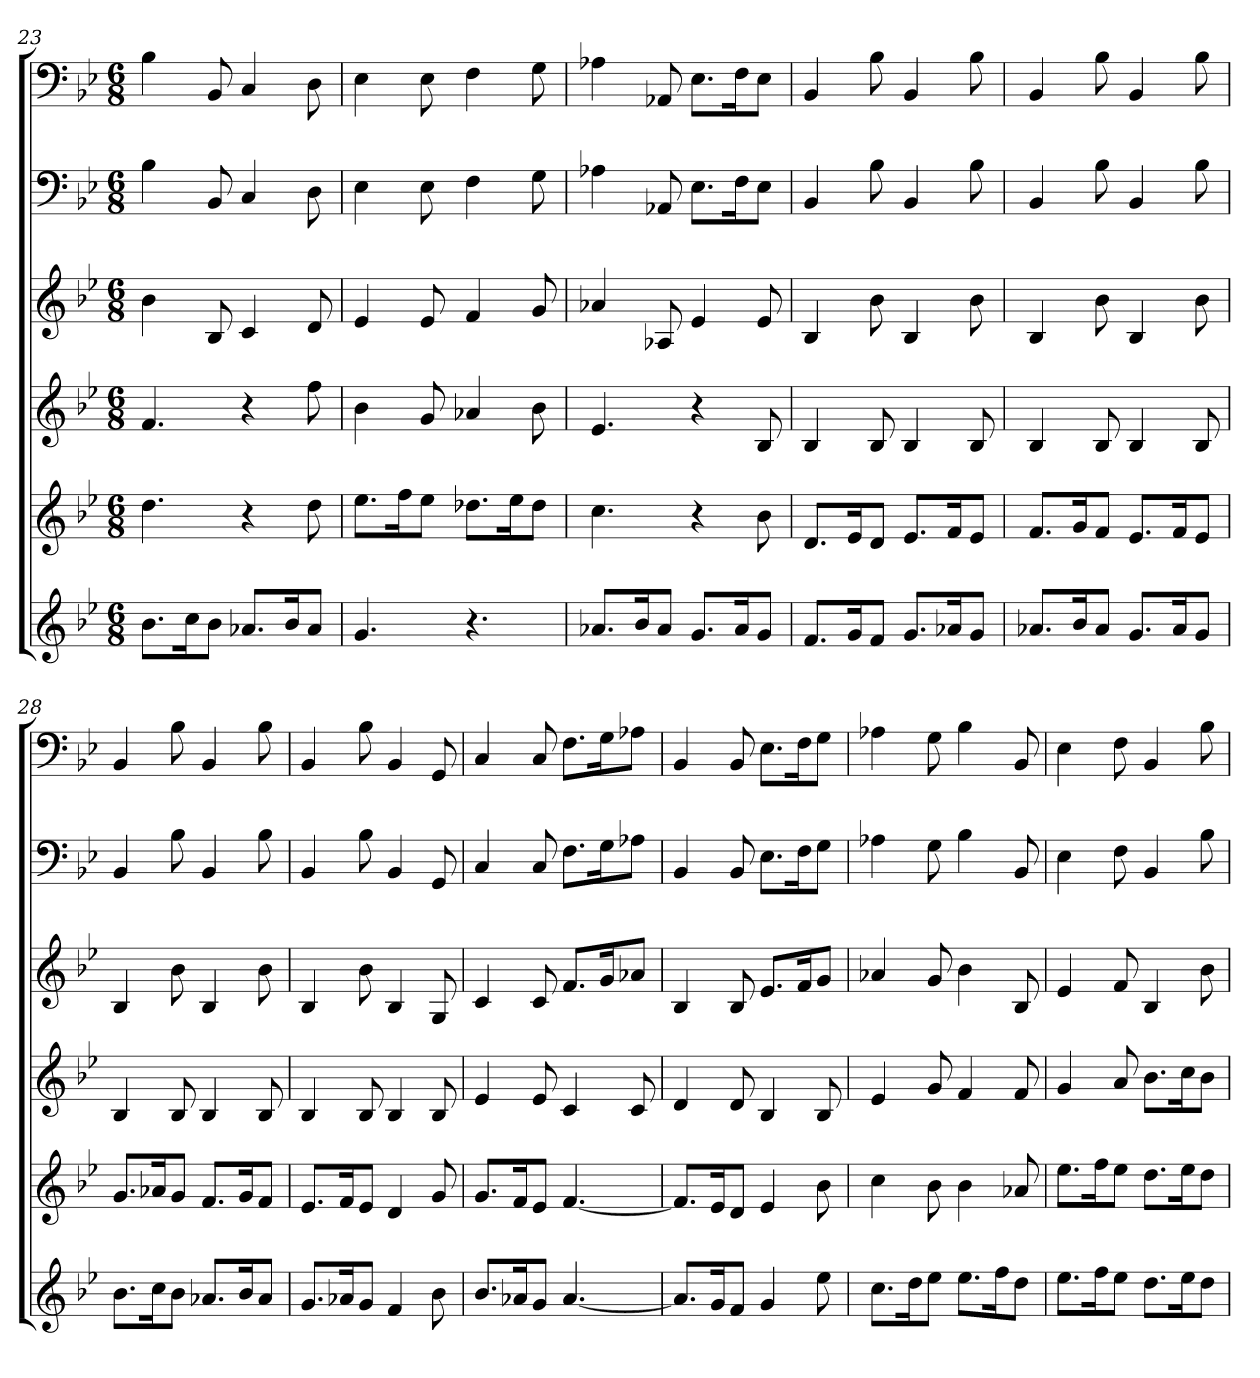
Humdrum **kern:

**kern	**kern	**kern	**kern	**kern	**kern
*part6	*part5	*part4	*part3	*part2	*part1
*staff6	*staff5	*staff4	*staff3	*staff2	*staff1
*k[b-e-]	*k[b-e-]	*k[b-e-]	*k[b-e-]	*k[b-e-]	*k[b-e-]
*B-:	*B-:	*B-:	*B-:	*B-:	*B-:
*M6/8	*M6/8	*M6/8	*M6/8	*M6/8	*M6/8
=23	=23	=23	=23	=23	=23
8.b-L	4.dd	4.f	4b-	4B-	4B-
16ccK	.	.	.	.	.
8b-J	.	.	8B-	8BB-	8BB-
8.a-XL	4r	4r	4c	4C	4C
16b-K	.	.	.	.	.
8a-J	8dd	8ff	8d	8D	8D
=24	=24	=24	=24	=24	=24
4.g	8.ee-L	4b-	4e-	4E-	4E-
.	16ffK	.	.	.	.
.	8ee-J	8g	8e-	8E-	8E-
4.r	8.dd-XL	4a-X	4f	4F	4F
.	16ee-K	.	.	.	.
.	8dd-J	8b-	8g	8G	8G
=25	=25	=25	=25	=25	=25
8.a-XL	4.cc	4.e-	4a-X	4A-X	4A-X
16b-K	.	.	.	.	.
8a-J	.	.	8A-X	8AA-X	8AA-X
8.gL	4r	4r	4e-	8.E-L	8.E-L
16a-K	.	.	.	16FK	16FK
8gJ	8b-	8B-	8e-	8E-J	8E-J
=26	=26	=26	=26	=26	=26
8.fL	8.dL	4B-	4B-	4BB-	4BB-
16gK	16e-K	.	.	.	.
8fJ	8dJ	8B-	8b-	8B-	8B-
8.gL	8.e-L	4B-	4B-	4BB-	4BB-
16a-XK	16fK	.	.	.	.
8gJ	8e-J	8B-	8b-	8B-	8B-
=27	=27	=27	=27	=27	=27
8.a-XL	8.fL	4B-	4B-	4BB-	4BB-
16b-K	16gK	.	.	.	.
8a-J	8fJ	8B-	8b-	8B-	8B-
8.gL	8.e-L	4B-	4B-	4BB-	4BB-
16a-K	16fK	.	.	.	.
8gJ	8e-J	8B-	8b-	8B-	8B-
=28	=28	=28	=28	=28	=28
8.b-L	8.gL	4B-	4B-	4BB-	4BB-
16ccK	16a-XK	.	.	.	.
8b-J	8gJ	8B-	8b-	8B-	8B-
8.a-XL	8.fL	4B-	4B-	4BB-	4BB-
16b-K	16gK	.	.	.	.
8a-J	8fJ	8B-	8b-	8B-	8B-
=29	=29	=29	=29	=29	=29
8.gL	8.e-L	4B-	4B-	4BB-	4BB-
16a-XK	16fK	.	.	.	.
8gJ	8e-J	8B-	8b-	8B-	8B-
4f	4d	4B-	4B-	4BB-	4BB-
8b-	8g	8B-	8G	8GG	8GG
=30	=30	=30	=30	=30	=30
8.b-L	8.gL	4e-	4c	4C	4C
16a-XK	16fK	.	.	.	.
8gJ	8e-J	8e-	8c	8C	8C
[4.a-	[4.f	4c	8.fL	8.FL	8.FL
.	.	.	16gK	16GK	16GK
.	.	8c	8a-XJ	8A-XJ	8A-XJ
=31	=31	=31	=31	=31	=31
8.a-L]	8.fL]	4d	4B-	4BB-	4BB-
16gK	16e-K	.	.	.	.
8fJ	8dJ	8d	8B-	8BB-	8BB-
4g	4e-	4B-	8.e-L	8.E-L	8.E-L
.	.	.	16fK	16FK	16FK
8ee-	8b-	8B-	8gJ	8GJ	8GJ
=32	=32	=32	=32	=32	=32
8.ccL	4cc	4e-	4a-X	4A-X	4A-X
16ddK	.	.	.	.	.
8ee-J	8b-	8g	8g	8G	8G
8.ee-L	4b-	4f	4b-	4B-	4B-
16ffK	.	.	.	.	.
8ddJ	8a-X	8f	8B-	8BB-	8BB-
=33	=33	=33	=33	=33	=33
8.ee-L	8.ee-L	4g	4e-	4E-	4E-
16ffK	16ffK	.	.	.	.
8ee-J	8ee-J	8a	8f	8F	8F
8.ddL	8.ddL	8.b-L	4B-	4BB-	4BB-
16ee-K	16ee-K	16ccK	.	.	.
8ddJ	8ddJ	8b-J	8b-	8B-	8B-
=	=	=	=	=	=
*-	*-	*-	*-	*-	*-
